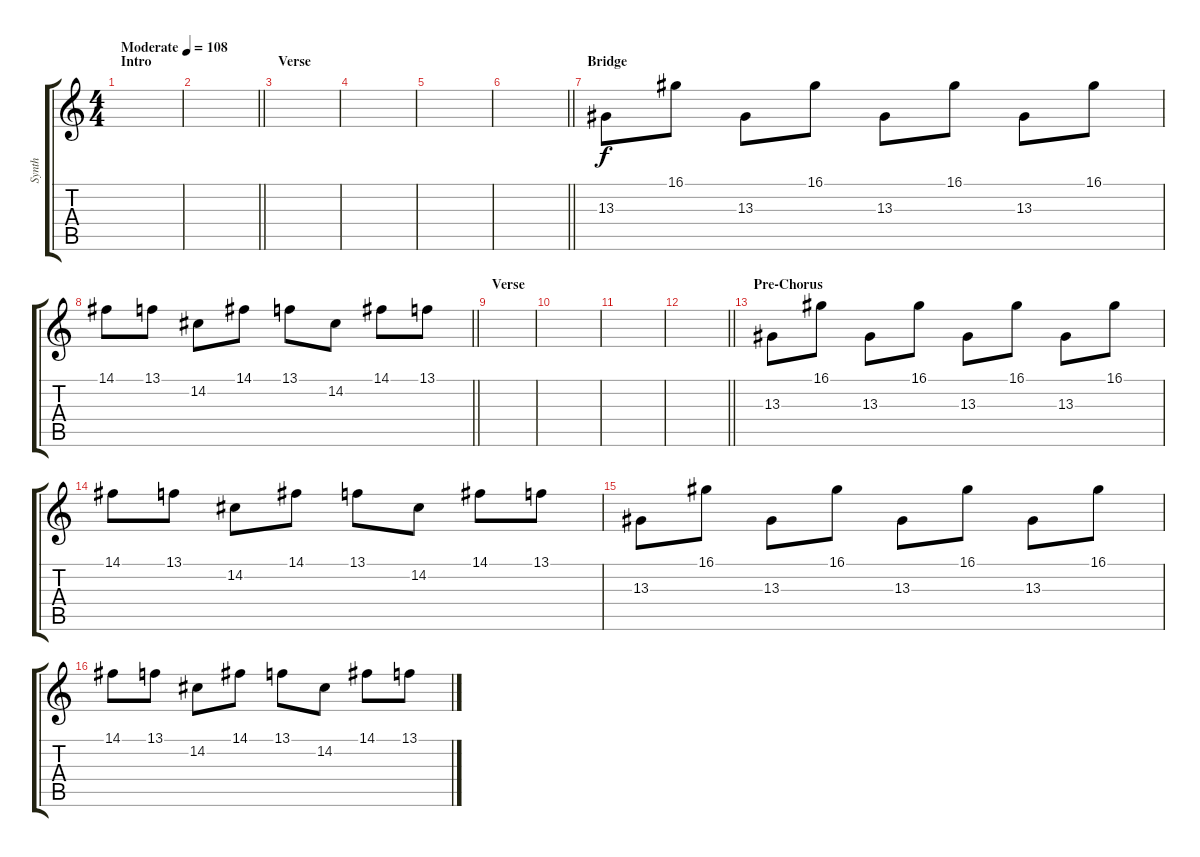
\track ("Synth" "Synth") {instrument lead1square}
\staff {score tabs}
\tuning (E4 B3 G3 D3 A2 E2) {hide}
\ts (4 4)
\section ("" "Intro")
\tempo (108 "Moderate")
\clef g2
\ks c
|
\barLineRight lightlight
|
\section ("" "Verse")
|
|
|
\barLineRight lightlight
|
\section ("" "Bridge")
13.3.8 16.1.8 13.3.8 16.1.8 13.3.8 16.1.8 13.3.8 16.1.8 |
\barLineRight lightlight
14.1.8 13.1.8 14.2.8 14.1.8 13.1.8 14.2.8 14.1.8 13.1.8 |
\section ("" "Verse")
|
|
|
\barLineRight lightlight
|
\section ("" "Pre-Chorus")
13.3.8 16.1.8 13.3.8 16.1.8 13.3.8 16.1.8 13.3.8 16.1.8 |
14.1.8 13.1.8 14.2.8 14.1.8 13.1.8 14.2.8 14.1.8 13.1.8 |
13.3.8 16.1.8 13.3.8 16.1.8 13.3.8 16.1.8 13.3.8 16.1.8 |
14.1.8 13.1.8 14.2.8 14.1.8 13.1.8 14.2.8 14.1.8 13.1.8
